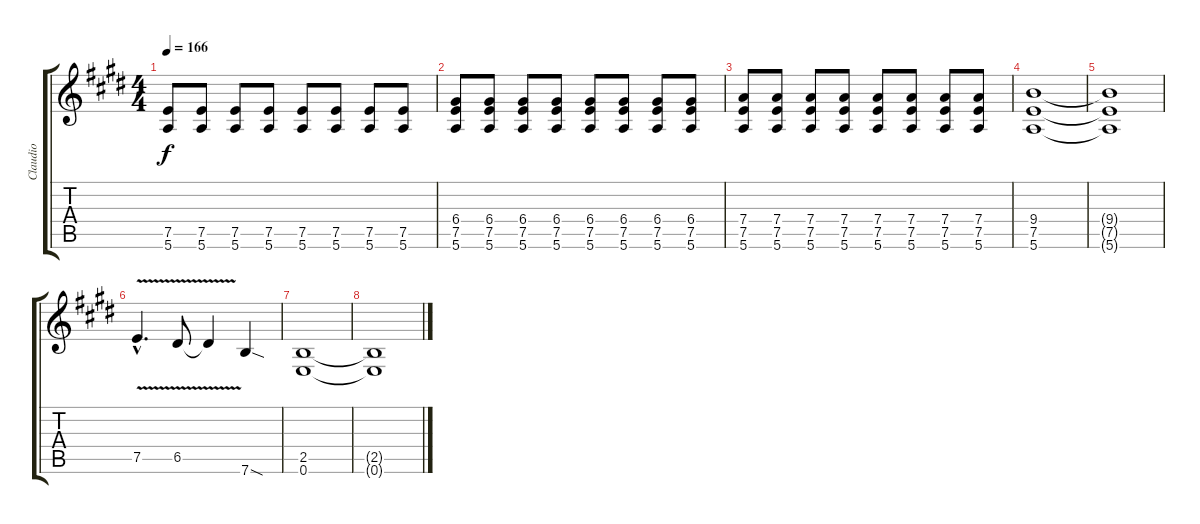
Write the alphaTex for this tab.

\track ("Claudio" "Claudio") {instrument overdrivenguitar}
\staff {score tabs}
\tuning (E4 B3 G3 D3 A2 E2) {hide}
\ts (4 4)
\tempo 166
\clef g2
\ks e
(7.5 5.6).8{dy f} (7.5 5.6).8 (7.5 5.6).8 (7.5 5.6).8 (7.5 5.6).8 (7.5 5.6).8 (7.5 5.6).8 (7.5 5.6).8 |
(6.4 7.5 5.6).8 (6.4 7.5 5.6).8 (6.4 7.5 5.6).8 (6.4 7.5 5.6).8 (6.4 7.5 5.6).8 (6.4 7.5 5.6).8 (6.4 7.5 5.6).8 (6.4 7.5 5.6).8 |
(7.4 7.5 5.6).8 (7.4 7.5 5.6).8 (7.4 7.5 5.6).8 (7.4 7.5 5.6).8 (7.4 7.5 5.6).8 (7.4 7.5 5.6).8 (7.4 7.5 5.6).8 (7.4 7.5 5.6).8 |
(9.4 7.5 5.6).1 |
(9.4{t} 7.5{t} 5.6{t}).1 |
7.5{v hac}.4{d} 6.5{v}.8 6.5{t}.4 7.6{sod}.4 |
(2.5 0.6).1 |
(2.5{t} 0.6{t}).1
